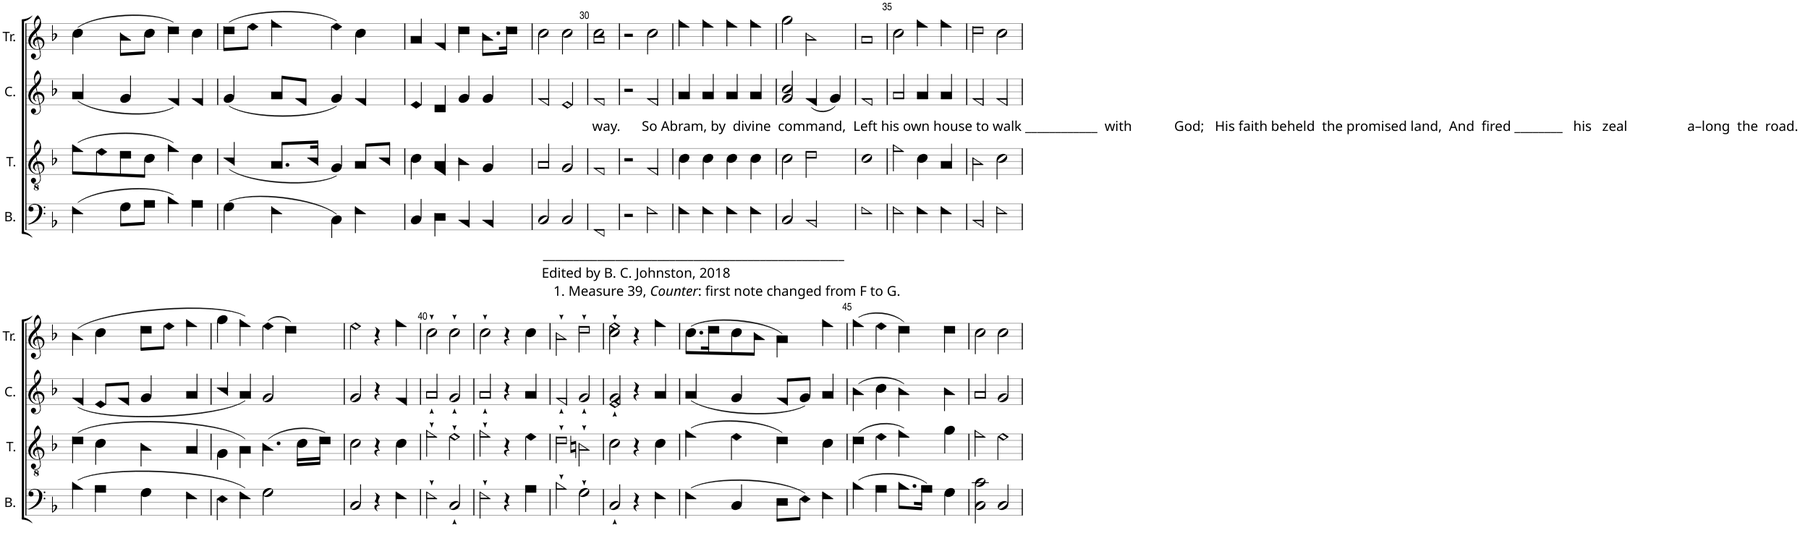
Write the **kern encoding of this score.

**kern	**kern	**kern	**kern
*part4	*part3	*part2	*part1
*staff4	*staff3	*staff2	*staff1
*I"B.	*I"T.	*I"C.	*I"Tr.
*I'B.	*I'T.	*I'C.	*I'Tr.
!!LO:PB:g=z
*clefF4	*clefGv2	*clefG2	*clefG2
*k[b-]	*k[b-]	*k[b-]	*k[b-]
*M4/4	*M4/4	*M4/4	*M4/4
*met(c)	*met(c)	*met(c)	*met(c)
=26	=26	=26	=26
(4F!\	(8f!\L	(4a!/	(4cc!\
.	8e!\	.	.
8G!\L	8d!\	4g!/	8b-!\L
8A!\J	8c!\J	.	8cc!\J
4B-!\)	4f!\)	4f!/)	4dd!\)
4A!\	4c!\	4f!/	4cc!\
=27	=27	=27	=27
(4G!\	(4B-!/	(4g!/	(8dd!\L
.	.	.	8ee!\J
4F!\	8.A!/L	8a!/L	4ff!\
.	.	8f!/J	.
.	16B-!/Jk	.	.
4C!\)	4G!/)	4g!/)	4ee!\)
4F!\	8A!/L	4f!/	4cc!\
.	8B-!/J	.	.
=28	=28	=28	=28
4C!/	4c!\	4e!/	4a!/
4D!\	4F!/ 4A!/	4d!/	4f!/
4BB-!/	4B-!\	4g!/	4dd!\
4BB-!/	4G!/	4g!/	8.b-!\L
.	.	.	16dd!\Jk
=29	=29	=29	=29
2C!/	2A!/	2f!/	2cc!\
2C!/	2G!/	2e!/	2cc!\
=30	=30	=30	=30
!	!	!LO:TX:b:t=way.      So Abram, by  divine  command,  Left his own house to walk ____________  with            God;   His faith beheld  the promised land,  And  fired ________   his   zeal                 a–long  the  road.	!
!LO:TX:b:t=__________________________________________________	!	!	!
!LO:TX:b:t=Edited by B. C. Johnston, 2018	!	!	!
!LO:TX:b:t=1. Measure 39,	!	!	!
!LO:TX:b:i:t=Counter	!	!	!
!LO:TX:b:t=&colon; first note changed from F to G.	!	!	!
1FF!	1F!	1f!	1a! 1cc!
=31	=31	=31	=31
2r	2r	2r	2r
2F!\	2F!/	2f!/	2cc!\
=32	=32	=32	=32
4F!\	4c!\	4a!/	4ff!\
4F!\	4c!\	4a!/	4ff!\
4F!\	4c!\	4a!/	4ff!\
4F!\	4c!\	4a!/	4ff!\
=33	=33	=33	=33
2C!/	2c!\	2g!/ 2cc!/	2gg!\
2BB-!/	2d!\	(4f!/	2b-!\
.	.	4g!/)	.
=34	=34	=34	=34
1F!	1c!	1f!	1a!
=35	=35	=35	=35
2F!\	2f!\	2a!/	2cc!\
4F!\	4c!\	4a!/	4ff!\
4F!\	4A!/	4a!/	4ff!\
=36	=36	=36	=36
2BB-!/	2B-!\	2f!/	2dd!\
2F!\	2c!\	2f!/	2cc!\
!!LO:LB:g=z
=37	=37	=37	=37
(4B-!\	(4d!\	(4f!/	(4b-!\
4A!\	4c!\	8e!/L	4cc!\
.	.	8f!/J	.
4G!\	4B-!\	4g!/	8dd!\L
.	.	.	8ee!\J
4F!\	4A!/	4a!/	4ff!\
=38	=38	=38	=38
4E!\	4G!\	4b-!/	4gg!\
4F!\)	4A!\)	4a!/)	4ff!\)
2G!\	(4.B-!\	2g!/	(4ee!\
.	.	.	4dd!\)
.	16c!\LL	.	.
.	16d!\JJ)	.	.
=39	=39	=39	=39
2C!/	2c!\	2g!/	2ee!\
4r	4r	4r	4r
4F!\	4c!\	4f!/	4ff!\
=40	=40	=40	=40
2F`!\	2f`!\	2a`!/	2cc`!\
2C`!/	2e`!\	2g`!/	2cc`!\
=41	=41	=41	=41
2F`!\	2f`!\	2a`!/	2cc`!\
4r	4r	4r	4r
4A!\	4e!\	4a!/	4cc!\
=42	=42	=42	=42
2B-`!\	2d`!\	2f`!/	2b-`!\
2G`!\	2Bn`!\	2g`!/	2dd`!\
=43	=43	=43	=43
2C`!/	2c!\	2e!/` 2g!/`	2cc!\` 2ee!\`
4r	4r	4r	4r
4F!\	4c!\	4a!/	4ff!\
=44	=44	=44	=44
(4F!\	(4f!\	(4a!/	(8.cc!\L
.	.	.	16dd!\K
4C!/	4e!\	4g!/	8cc!\
.	.	.	8b-!\J
8D!\L	4d!\)	8f!/L	4a!\)
8E!\J)	.	8g!/J)	.
4F!\	4c!\	4a!/	4ff!\
=45	=45	=45	=45
(4B-!\	(4d!\	(4b-!\	(4ff!\
4A!\	4e!\	4cc!\	4ee!\
8.B-!\L	4f!\)	4b-!\)	4dd!\)
16A!\Jk)	.	.	.
4G!\	4g!\	4b-!\	4dd!\
=46	=46	=46	=46
2C!\ 2c!\	2f!\	2a!/	2cc!\
2C!/	2e!\	2g!/	2cc!\
=	=	=	=
*-	*-	*-	*-
